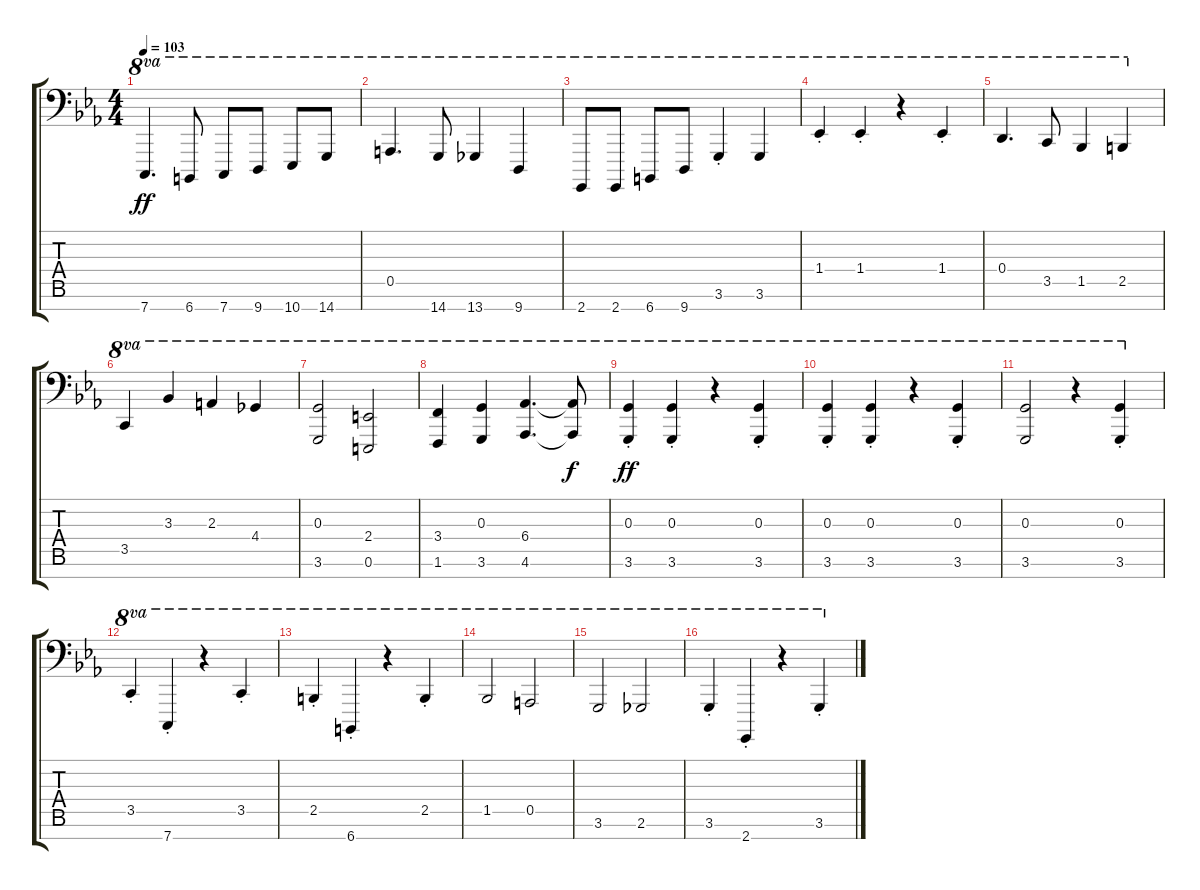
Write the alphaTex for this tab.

\track "" {instrument acousticgrandpiano}
\staff {score tabs}
\tuning (E4 B3 G3 D3 A2 E2 F1) {hide}
\ts (4 4)
\tempo 103
\clef f4
\ks eb
7.7.4{d ot 8va dy ff} 6.7.8{ot 8va} 7.7.8{ot 8va} 9.7.8{ot 8va} 10.7.8{ot 8va} 14.7.8{ot 8va} |
0.5.4{d ot 8va} 14.7.8{ot 8va} 13.7.4{ot 8va} 9.7.4{ot 8va} |
2.7.8{ot 8va} 2.7.8{ot 8va} 6.7.8{ot 8va} 9.7.8{ot 8va} 3.6{st}.4{ot 8va} 3.6.4{ot 8va} |
1.4{st}.4{ot 8va} 1.4{st}.4{ot 8va} r.4{ot 8va} 1.4{st}.4{ot 8va} |
0.4.4{d ot 8va} 3.5.8{ot 8va} 1.5.4{ot 8va} 2.5.4{ot 8va} |
3.5.4{ot 8va} 3.3.4{ot 8va} 2.3.4{ot 8va txt ""} 4.4.4{ot 8va} |
(0.3 3.6).2{ot 8va} (2.4 0.6).2{ot 8va} |
(3.4 1.6).4{ot 8va} (0.3 3.6).4{ot 8va} (6.4 4.6).4{d ot 8va} (6.4{t} 4.6{t}).8{ot 8va dy f} |
(0.3{st} 3.6{st}).4{ot 8va dy ff} (0.3{st} 3.6{st}).4{ot 8va} r.4{ot 8va} (0.3{st} 3.6{st}).4{ot 8va} |
(0.3{st} 3.6{st}).4{ot 8va} (0.3{st} 3.6{st}).4{ot 8va} r.4{ot 8va} (0.3{st} 3.6{st}).4{ot 8va} |
(0.3 3.6).2{ot 8va} r.4{ot 8va} (0.3 3.6{st}).4{ot 8va} |
3.5{st}.4{ot 8va} 7.7{st}.4{ot 8va} r.4{ot 8va} 3.5{st}.4{ot 8va} |
2.5{st}.4{ot 8va} 6.7{st}.4{ot 8va} r.4{ot 8va} 2.5{st}.4{ot 8va} |
1.5.2{ot 8va} 0.5.2{ot 8va} |
3.6.2{ot 8va} 2.6.2{ot 8va} |
3.6{st}.4{ot 8va} 2.7{st}.4{ot 8va} r.4{ot 8va} 3.6{st}.4{ot 8va}
